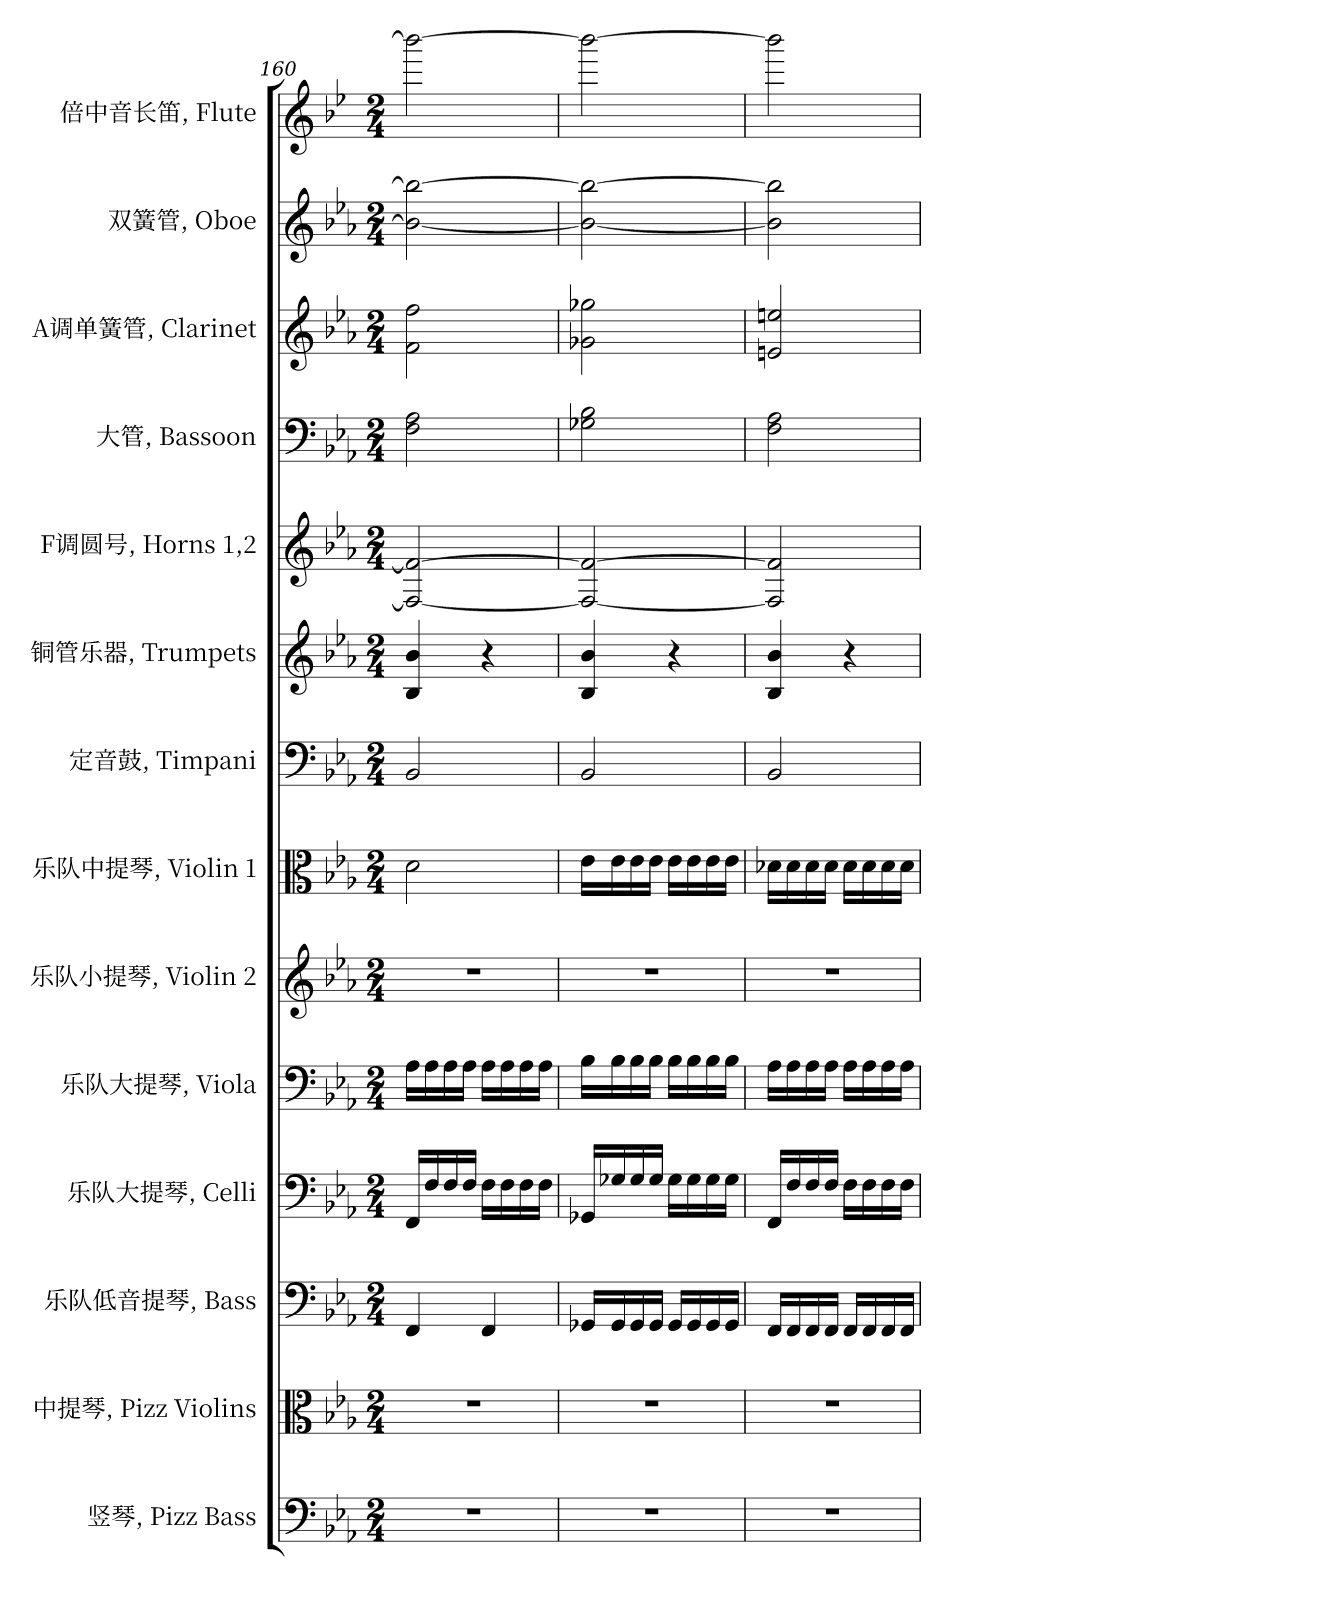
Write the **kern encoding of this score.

**kern	**kern	**kern	**kern	**kern	**kern	**kern	**kern	**kern	**kern	**kern	**kern	**kern	**kern
*part14	*part13	*part12	*part11	*part10	*part9	*part8	*part7	*part6	*part5	*part4	*part3	*part2	*part1
*staff14	*staff13	*staff12	*staff11	*staff10	*staff9	*staff8	*staff7	*staff6	*staff5	*staff4	*staff3	*staff2	*staff1
*I"竖琴, Pizz Bass	*I"中提琴, Pizz Violins	*I"乐队低音提琴, Bass	*I"乐队大提琴, Celli	*I"乐队大提琴, Viola	*I"乐队小提琴, Violin 2	*I"乐队中提琴, Violin 1	*I"定音鼓, Timpani	*I"铜管乐器, Trumpets	*I"F调圆号, Horns 1,2	*I"大管, Bassoon	*I"A调单簧管, Clarinet	*I"双簧管, Oboe	*I"倍中音长笛, Flute
*	*	*	*	*	*	*	*I'Timp.	*	*I'F Hn.	*I'Bsn.	*I'A Cl.	*I'Ob.	*
*clefF4	*clefC3	*clefF4	*clefF4	*clefF4	*clefG2	*clefC3	*clefF4	*clefG2	*clefG2	*clefF4	*clefG2	*clefG2	*clefG2
*	*	*ITrd7c12	*	*	*	*	*	*	*ITrd4c7	*	*ITrd2c3	*	*ITrd10c17
*k[b-e-a-]	*k[b-e-a-]	*k[b-e-a-]	*k[b-e-a-]	*k[b-e-a-]	*k[b-e-a-]	*k[b-e-a-]	*k[b-e-a-]	*k[b-e-a-]	*k[b-e-a-d-]	*k[b-e-a-]	*k[]	*k[b-e-a-]	*k[b-e-]
*M2/4	*M2/4	*M2/4	*M2/4	*M2/4	*M2/4	*M2/4	*M2/4	*M2/4	*M2/4	*M2/4	*M2/4	*M2/4	*M2/4
=160	=160	=160	=160	=160	=160	=160	=160	=160	=160	=160	=160	=160	=160
2r	2r	4FFF/	16FF/LL	16A-\LL	2r	2d\	2BB-/	4B-/ 4b-/	2BB-/_ 2B-/_	2F\ 2A-\	2d\ 2dd\	2b-\_ 2bb-\_	2bb-\_
.	.	.	16F/	16A-\	.	.	.	.	.	.	.	.	.
.	.	.	16F/	16A-\	.	.	.	.	.	.	.	.	.
.	.	.	16F/JJ	16A-\JJ	.	.	.	.	.	.	.	.	.
.	.	4FFF/	16F\LL	16A-\LL	.	.	.	4r	.	.	.	.	.
.	.	.	16F\	16A-\	.	.	.	.	.	.	.	.	.
.	.	.	16F\	16A-\	.	.	.	.	.	.	.	.	.
.	.	.	16F\JJ	16A-\JJ	.	.	.	.	.	.	.	.	.
!!LO:PB:g=z
=161	=161	=161	=161	=161	=161	=161	=161	=161	=161	=161	=161	=161	=161
2r	2r	16GGG-X/LL	16GG-X/LL	16B-\LL	2r	16e-\LL	2BB-/	4B-/ 4b-/	2BB-/_ 2B-/_	2G-X\ 2B-\	2e-X\ 2ee-X\	2b-\_ 2bb-\_	2bb-\_
.	.	16GGG-/	16G-X/	16B-\	.	16e-\	.	.	.	.	.	.	.
.	.	16GGG-/	16G-/	16B-\	.	16e-\	.	.	.	.	.	.	.
.	.	16GGG-/JJ	16G-/JJ	16B-\JJ	.	16e-\JJ	.	.	.	.	.	.	.
.	.	16GGG-/LL	16G-\LL	16B-\LL	.	16e-\LL	.	4r	.	.	.	.	.
.	.	16GGG-/	16G-\	16B-\	.	16e-\	.	.	.	.	.	.	.
.	.	16GGG-/	16G-\	16B-\	.	16e-\	.	.	.	.	.	.	.
.	.	16GGG-/JJ	16G-\JJ	16B-\JJ	.	16e-\JJ	.	.	.	.	.	.	.
=162	=162	=162	=162	=162	=162	=162	=162	=162	=162	=162	=162	=162	=162
2r	2r	16FFF/LL	16FF/LL	16A-\LL	2r	16d-X\LL	2BB-/	4B-/ 4b-/	2BB-/] 2B-/]	2F\ 2A-\	2c#X/ 2cc#X/	2b-\] 2bb-\]	2bb-\]
.	.	16FFF/	16F/	16A-\	.	16d-\	.	.	.	.	.	.	.
.	.	16FFF/	16F/	16A-\	.	16d-\	.	.	.	.	.	.	.
.	.	16FFF/JJ	16F/JJ	16A-\JJ	.	16d-\JJ	.	.	.	.	.	.	.
.	.	16FFF/LL	16F\LL	16A-\LL	.	16d-\LL	.	4r	.	.	.	.	.
.	.	16FFF/	16F\	16A-\	.	16d-\	.	.	.	.	.	.	.
.	.	16FFF/	16F\	16A-\	.	16d-\	.	.	.	.	.	.	.
.	.	16FFF/JJ	16F\JJ	16A-\JJ	.	16d-\JJ	.	.	.	.	.	.	.
=	=	=	=	=	=	=	=	=	=	=	=	=	=
*-	*-	*-	*-	*-	*-	*-	*-	*-	*-	*-	*-	*-	*-
